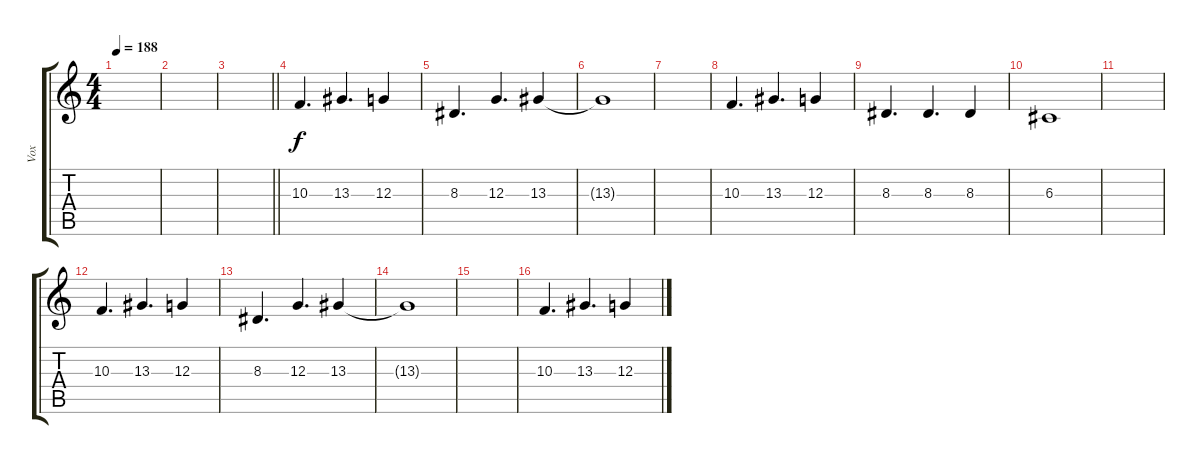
\track ("Vox" "Vox") {instrument viola}
\staff {score tabs}
\tuning (E4 B3 G3 D3 A2 E2) {hide}
\ts (4 4)
\tempo 188
\clef g2
\ks c
|
|
\barLineRight lightlight
|
\section ("" " ")
10.3.4{d} 13.3.4{d} 12.3.4 |
8.3.4{d} 12.3.4{d} 13.3.4 |
13.3{t}.1 |
|
10.3.4{d} 13.3.4{d} 12.3.4 |
8.3.4{d} 8.3.4{d} 8.3.4 |
6.3.1 |
|
10.3.4{d} 13.3.4{d} 12.3.4 |
8.3.4{d} 12.3.4{d} 13.3.4 |
13.3{t}.1 |
|
10.3.4{d} 13.3.4{d} 12.3.4
